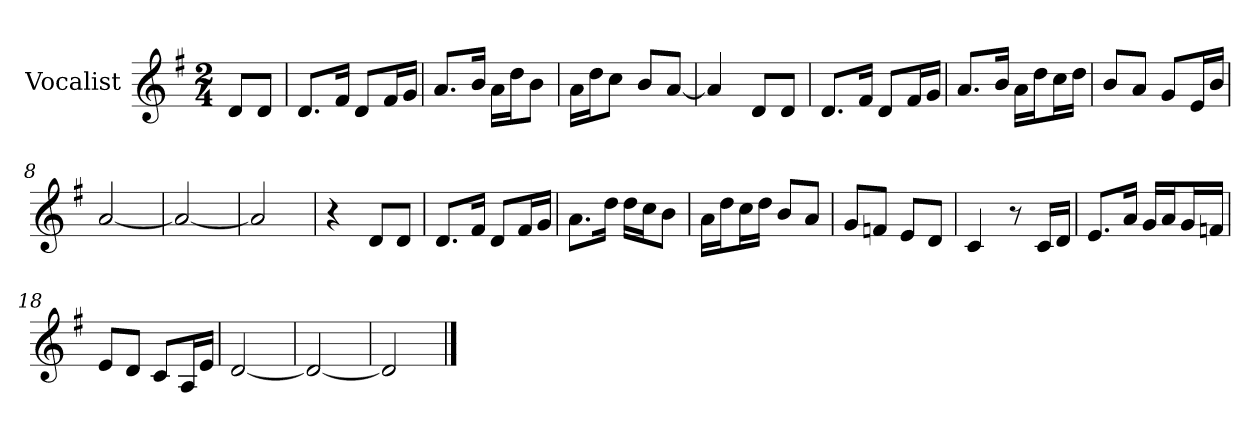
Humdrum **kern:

**kern
*part1
*staff1
*I"Vocalist
*k[f#]
*G:
*M2/4
=
8dL
8dJ
=1
8.dL
16f#Jk
8dL
16f#L
16gJJ
=2
8.aL
16bJk
16aLL
16ddJ
8bJ
=3
16aLL
16ddJ
8ccJ
8bL
[8aJ
=4
4a]
8dL
8dJ
=5
8.dL
16f#Jk
8dL
16f#L
16gJJ
=6
8.aL
16bJk
16aLL
16ddJ
16ccL
16ddJJ
=7
8bL
8aJ
8gL
16eL
16bJJ
=8
[2a
=9
2a_
=10
2a]
=11
4r
8dL
8dJ
=12
8.dL
16f#Jk
8dL
16f#L
16gJJ
=13
8.aL
16ddJk
16ddLL
16ccJ
8bJ
=14
16aLL
16ddJ
16ccL
16ddJJ
8bL
8aJ
=15
8gL
8fnJ
8eL
8dJ
=16
4c
8r
16cLL
16dJJ
=17
8.eL
16aJk
16gLL
16aJ
16gL
16fnJJ
=18
8eL
8dJ
8cL
16AL
16eJJ
=19
[2d
=20
2d_
=21
2d]
==
*-
